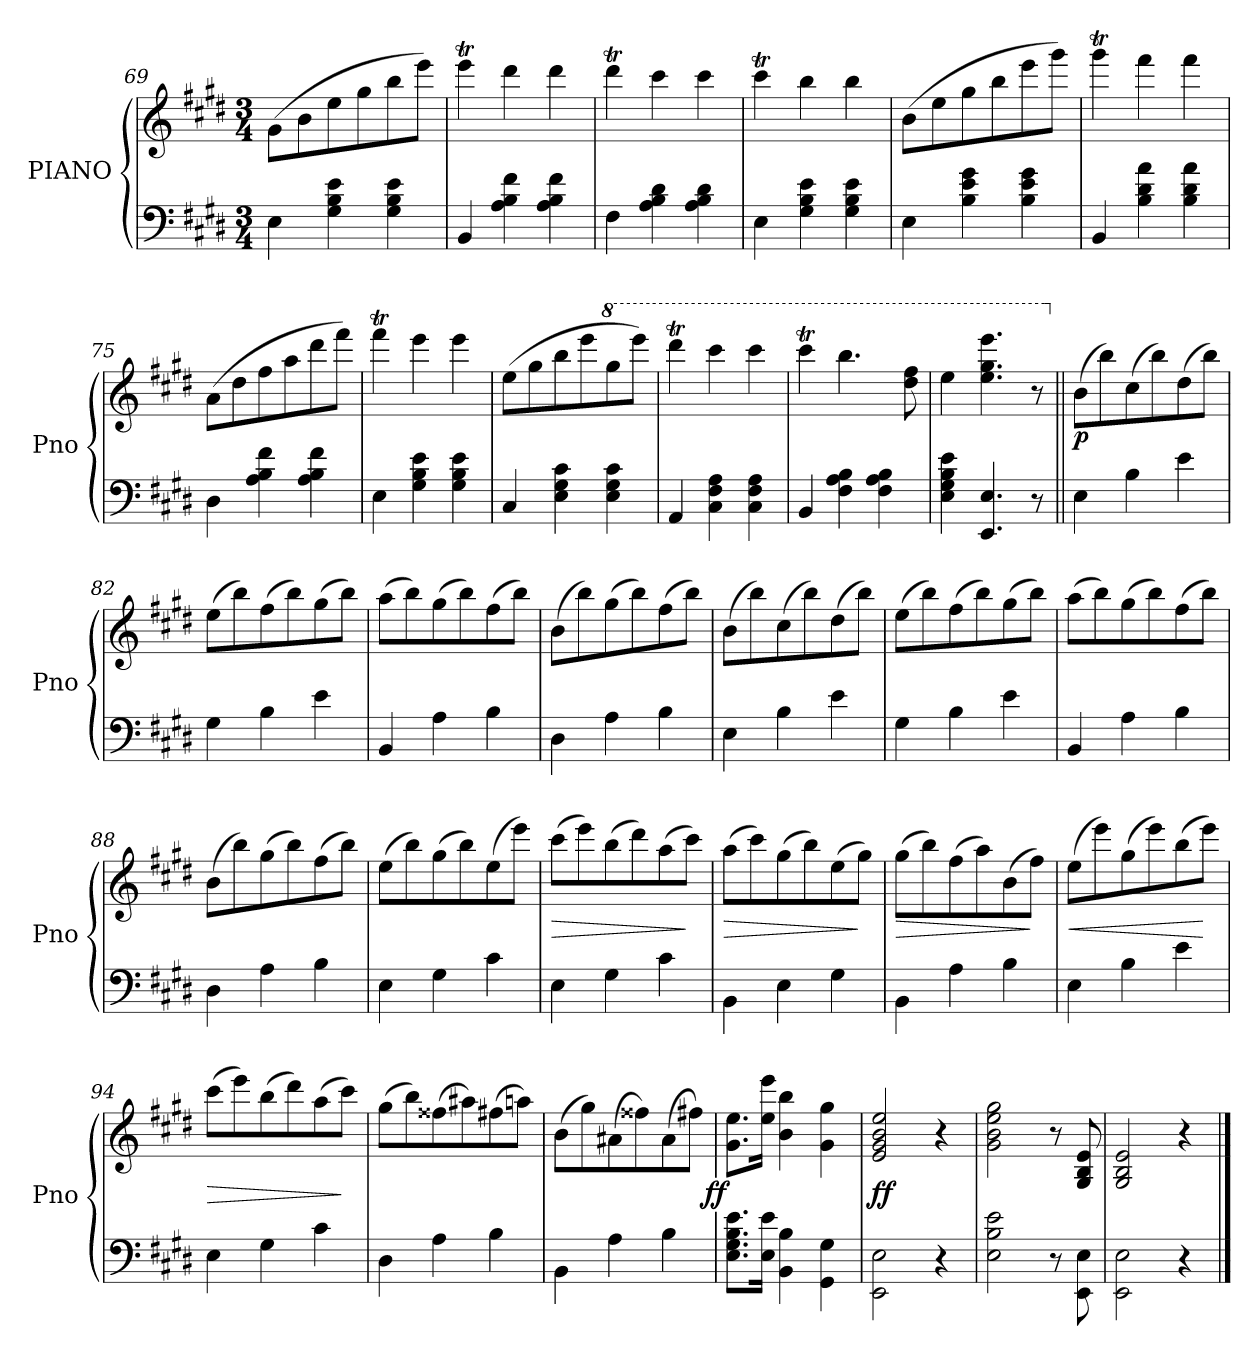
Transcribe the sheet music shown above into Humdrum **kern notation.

**kern	**kern	**dynam
*part2	*part1	*part1
*staff2	*staff1	*staff1
*I"PIANO	*I"PIANO	*
*I'Pno	*I'Pno	*
*clefF4	*clefG2	*
*k[f#c#g#d#]	*k[f#c#g#d#]	*
*E:	*E:	*
*M3/4	*M3/4	*
=69	=69	=69
4E\	(8g#\L	.
.	8b\	.
4G#\ 4B\ 4e\	8ee\	.
.	8gg#\	.
4G#\ 4B\ 4e\	8bb\	.
.	8eee\J)	.
=70	=70	=70
4BB/	4eeeT\	.
4A\ 4B\ 4f#\	4ddd#\	.
4A\ 4B\ 4f#\	4ddd#\	.
=71	=71	=71
4F#\	4ddd#t\	.
4A\ 4B\ 4d#\	4ccc#\	.
4A\ 4B\ 4d#\	4ccc#\	.
=72	=72	=72
4E\	4ccc#T\	.
4G#\ 4B\ 4e\	4bb\	.
4G#\ 4B\ 4e\	4bb\	.
=73	=73	=73
4E\	(8b\L	.
.	8ee\	.
4B\ 4e\ 4g#\	8gg#\	.
.	8bb\	.
4B\ 4e\ 4g#\	8eee\	.
.	8ggg#\J)	.
=74	=74	=74
4BB/	4ggg#t\	.
4B\ 4d#\ 4a\	4fff#\	.
4B\ 4d#\ 4a\	4fff#\	.
=75	=75	=75
4D#\	(8a\L	.
.	8dd#\	.
4A\ 4B\ 4f#\	8ff#\	.
.	8aa\	.
4A\ 4B\ 4f#\	8ddd#\	.
.	8fff#\J)	.
=76	=76	=76
4E\	4fff#T\	.
4G#\ 4B\ 4e\	4eee\	.
4G#\ 4B\ 4e\	4eee\	.
=77	=77	=77
4C#/	(8ee\L	.
.	8gg#\	.
4E\ 4G#\ 4c#\	8bb\	.
.	8eee\	.
*	*8va	*
4E\ 4G#\ 4c#\	8ggg#\	.
.	8eeee\J)	.
=78	=78	=78
4AA/	4dddd#t\	.
4C#\ 4F#\ 4A\	4cccc#\	.
4C#\ 4F#\ 4A\	4cccc#\	.
=79	=79	=79
4BB/	4cccc#T\	.
4F#\ 4A\ 4B\	4.bbb\	.
4F#\ 4A\ 4B\	.	.
.	8ddd#\ 8fff#\	.
=80	=80	=80
4E\ 4G#\ 4B\ 4e\	4eee\	.
4.EE/ 4.E/	4.eee\ 4.ggg#\ 4.eeee\	.
8r	8r	.
=81||	=81||	=81||
*	*X8va	*
4E\	(8b\L	p.
.	8bb\)	.
4B\	(8cc#\	.
.	8bb\)	.
4e\	(8dd#\	.
.	8bb\J)	.
=82	=82	=82
4G#\	(8ee\L	.
.	8bb\)	.
4B\	(8ff#\	.
.	8bb\)	.
4e\	(8gg#\	.
.	8bb\J)	.
=83	=83	=83
4BB/	(8aa\L	.
.	8bb\)	.
4A\	(8gg#\	.
.	8bb\)	.
4B\	(8ff#\	.
.	8bb\J)	.
=84	=84	=84
4D#\	(8b\L	.
.	8bb\)	.
4A\	(8gg#\	.
.	8bb\)	.
4B\	(8ff#\	.
.	8bb\J)	.
=85	=85	=85
4E\	(8b\L	.
.	8bb\)	.
4B\	(8cc#\	.
.	8bb\)	.
4e\	(8dd#\	.
.	8bb\J)	.
=86	=86	=86
4G#\	(8ee\L	.
.	8bb\)	.
4B\	(8ff#\	.
.	8bb\)	.
4e\	(8gg#\	.
.	8bb\J)	.
=87	=87	=87
4BB/	(8aa\L	.
.	8bb\)	.
4A\	(8gg#\	.
.	8bb\)	.
4B\	(8ff#\	.
.	8bb\J)	.
=88	=88	=88
4D#\	(8b\L	.
.	8bb\)	.
4A\	(8gg#\	.
.	8bb\)	.
4B\	(8ff#\	.
.	8bb\J)	.
=89	=89	=89
4E\	(8ee\L	.
.	8bb\)	.
4G#\	(8gg#\	.
.	8bb\)	.
4c#\	(8ee\	.
.	8eee\J)	.
=90	=90	=90
!	!	!LO:HP:b
4E\	(8ccc#\L	>
.	8eee\)	.
4G#\	(8bb\	.
.	8ddd#\)	.
4c#\	(8aa\	.
.	8ccc#\J)	]
=91	=91	=91
!	!	!LO:HP:b
4BB\	(8aa\L	>
.	8ccc#\)	.
4E\	(8gg#\	.
.	8bb\)	.
4G#\	(8ee\	.
.	8gg#\J)	]
=92	=92	=92
!	!	!LO:HP:b
4BB\	(8gg#\L	>
.	8bb\)	.
4A\	(8ff#\	.
.	8aa\)	.
4B\	(8b\	.
.	8ff#\J)	]
=93	=93	=93
!	!	!LO:HP:b
4E\	(8ee\L	<
.	8eee\)	.
4B\	(8gg#\	.
.	8eee\)	.
4e\	(8bb\	.
.	8eee\J)	[
=94	=94	=94
!	!	!LO:HP:b
4E\	(8ccc#\L	>
.	8eee\)	.
4G#\	(8bb\	.
.	8ddd#\)	.
4c#\	(8aa\	.
.	8ccc#\J)	]
=95	=95	=95
4D#\	(8gg#\L	.
.	8bb\)	.
4A\	(8ff##X\	.
.	8aa#X\)	.
4B\	(8ff#X\	.
.	8aan\J)	.
=96	=96	=96
4BB\	(8b\L	.
.	8gg#\)	.
4A\	(8a#X\	.
.	8ff##X\)	.
4B\	(8a#\	.
.	8ff#X\J)	.
=97	=97	=97
!	!	!LO:DY:rj
8.E\ 8.G#\ 8.B\ 8.e\L	8.g#\ 8.ee\L	ff
16E\ 16e\Jk	16ee\ 16eee\Jk	.
4BB\ 4B\	4b\ 4bb\	.
4GG#\ 4G#\	4g#\ 4gg#\	.
=98	=98	=98
2EE\ 2E\	2e/ 2g#/ 2b/ 2ee/	ff
4r	4r	.
=99	=99	=99
2E\ 2B\ 2e\	2g#\ 2b\ 2ee\ 2gg#\	.
8r	8r	.
8EE\ 8E\	8G#/ 8B/ 8e/	.
=100	=100	=100
2EE\ 2E\	2G#/ 2B/ 2e/	.
4r	4r	.
==	==	==
*-	*-	*-
